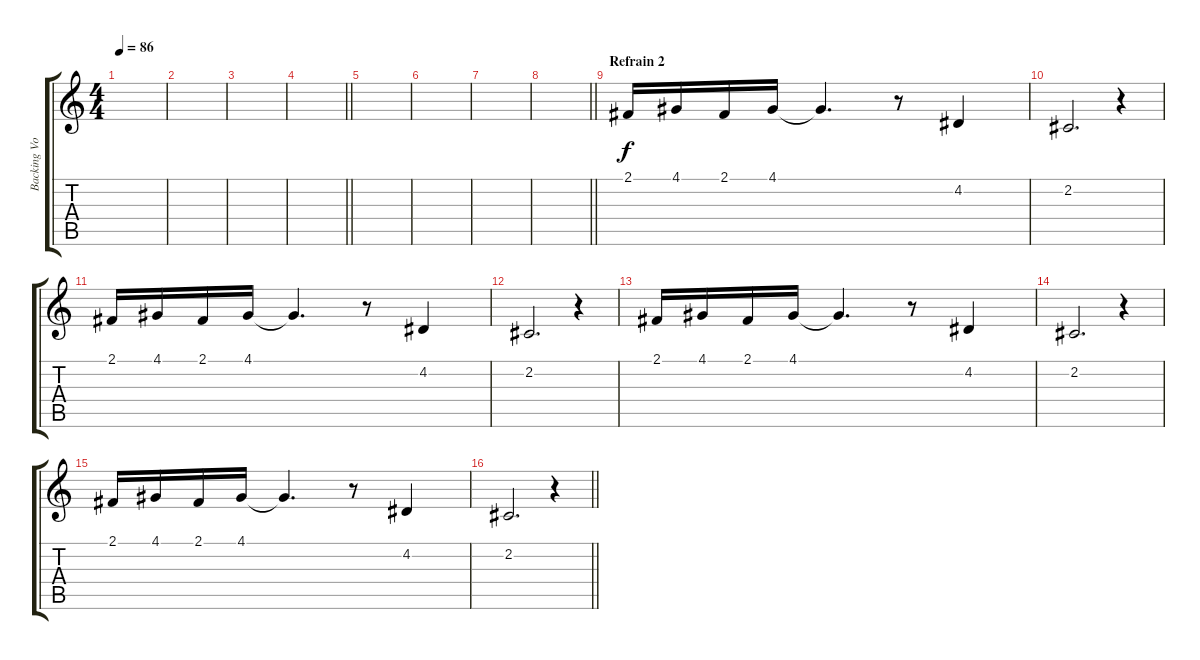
\track ("Backing Vocals" "Backing Vo") {instrument panflute}
\staff {score tabs}
\tuning (E4 B3 G3 D3 A2 E2) {hide}
\ts (4 4)
\tempo 86
\clef g2
\ks c
|
|
|
\barLineRight lightlight
|
|
|
|
\barLineRight lightlight
|
\section ("" "Refrain 2")
2.1.16 4.1.16 2.1.16 4.1.16 4.1{t}.4{d} r.8 4.2.4 |
2.2.2{d} r.4 |
2.1.16 4.1.16 2.1.16 4.1.16 4.1{t}.4{d} r.8 4.2.4 |
2.2.2{d} r.4 |
2.1.16 4.1.16 2.1.16 4.1.16 4.1{t}.4{d} r.8 4.2.4 |
2.2.2{d} r.4 |
2.1.16 4.1.16 2.1.16 4.1.16 4.1{t}.4{d} r.8 4.2.4 |
\barLineRight lightlight
2.2.2{d} r.4
